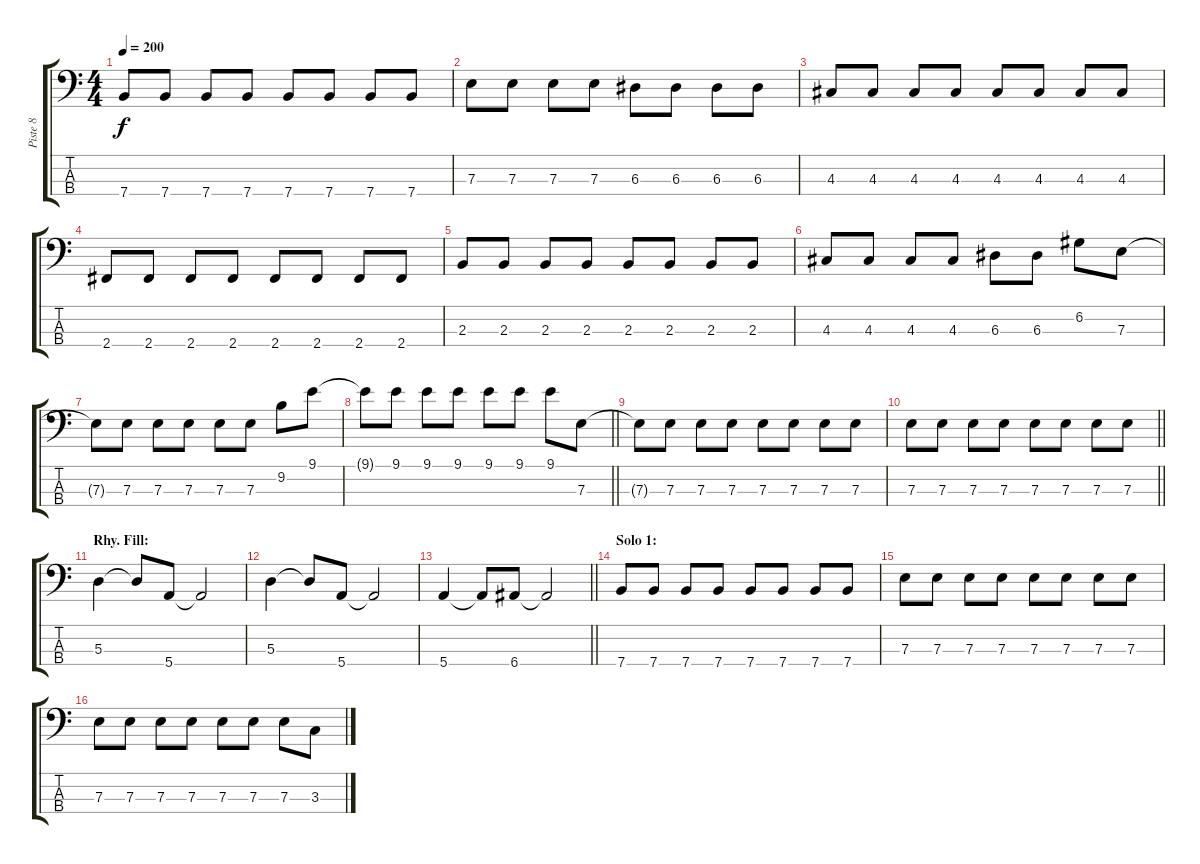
\track ("Piste 8" "Piste 8") {instrument electricbasspick}
\staff {score tabs}
\tuning (G2 D2 A1 E1) {hide}
\ts (4 4)
\tempo 200
\clef f4
\ks c
7.4.8{dy f} 7.4.8 7.4.8 7.4.8 7.4.8 7.4.8 7.4.8 7.4.8 |
7.3.8 7.3.8 7.3.8 7.3.8 6.3.8 6.3.8 6.3.8 6.3.8 |
4.3.8 4.3.8 4.3.8 4.3.8 4.3.8 4.3.8 4.3.8 4.3.8 |
2.4.8 2.4.8 2.4.8 2.4.8 2.4.8 2.4.8 2.4.8 2.4.8 |
2.3.8 2.3.8 2.3.8 2.3.8 2.3.8 2.3.8 2.3.8 2.3.8 |
4.3.8 4.3.8 4.3.8 4.3.8 6.3.8 6.3.8 6.2.8 7.3.8 |
7.3{t}.8 7.3.8 7.3.8 7.3.8 7.3.8 7.3.8 9.2.8 9.1.8 |
\barLineRight lightlight
9.1{t}.8 9.1.8 9.1.8 9.1.8 9.1.8 9.1.8 9.1.8 7.3.8 |
7.3{t}.8 7.3.8 7.3.8 7.3.8 7.3.8 7.3.8 7.3.8 7.3.8 |
\barLineRight lightlight
7.3.8 7.3.8 7.3.8 7.3.8 7.3.8 7.3.8 7.3.8 7.3.8 |
\section ("" "Rhy. Fill:")
5.3.4 5.3{t}.8 5.4.8 5.4{t}.2 |
5.3.4 5.3{t}.8 5.4.8 5.4{t}.2 |
\barLineRight lightlight
5.4.4 5.4{t}.8 6.4.8 6.4{t}.2 |
\section ("" "Solo 1:")
7.4.8 7.4.8 7.4.8 7.4.8 7.4.8 7.4.8 7.4.8 7.4.8 |
7.3.8 7.3.8 7.3.8 7.3.8 7.3.8 7.3.8 7.3.8 7.3.8 |
7.3.8 7.3.8 7.3.8 7.3.8 7.3.8 7.3.8 7.3.8 3.3.8
